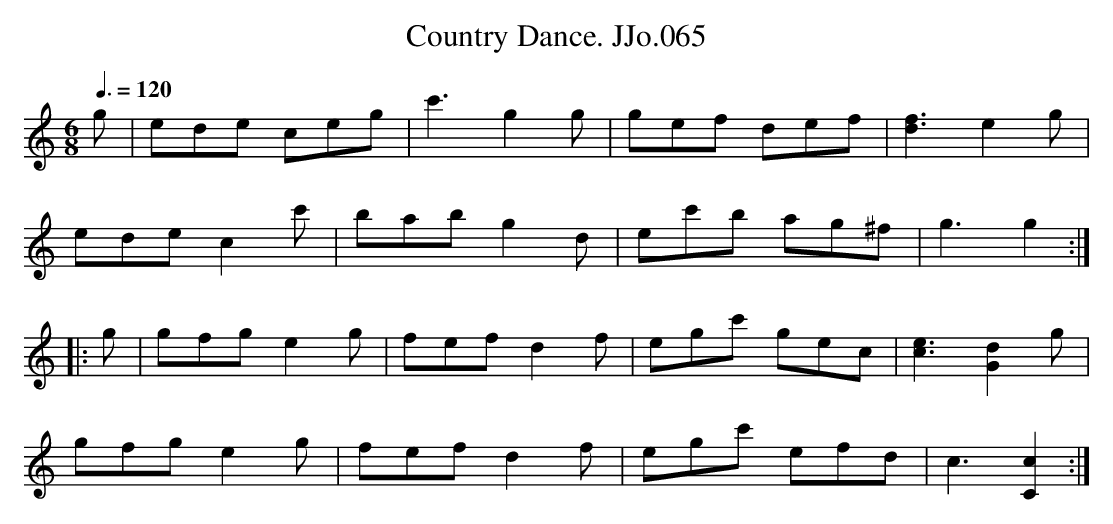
X:1
T:Country Dance. JJo.065
M:6/8
L:1/8
Q:3/8=120
K:C major
g|ede ceg|c'3g2g|gef def|[f3d3]e2g|!
edec2c'|babg2d|ec'b ag^f|g3g2:|!
|:g|gfg e2g|fef d2f|egc' gec|[e3c3][d2G2]g|!
gfg e2g|fefd2f|egc' efd|c3[c2C2]:|
